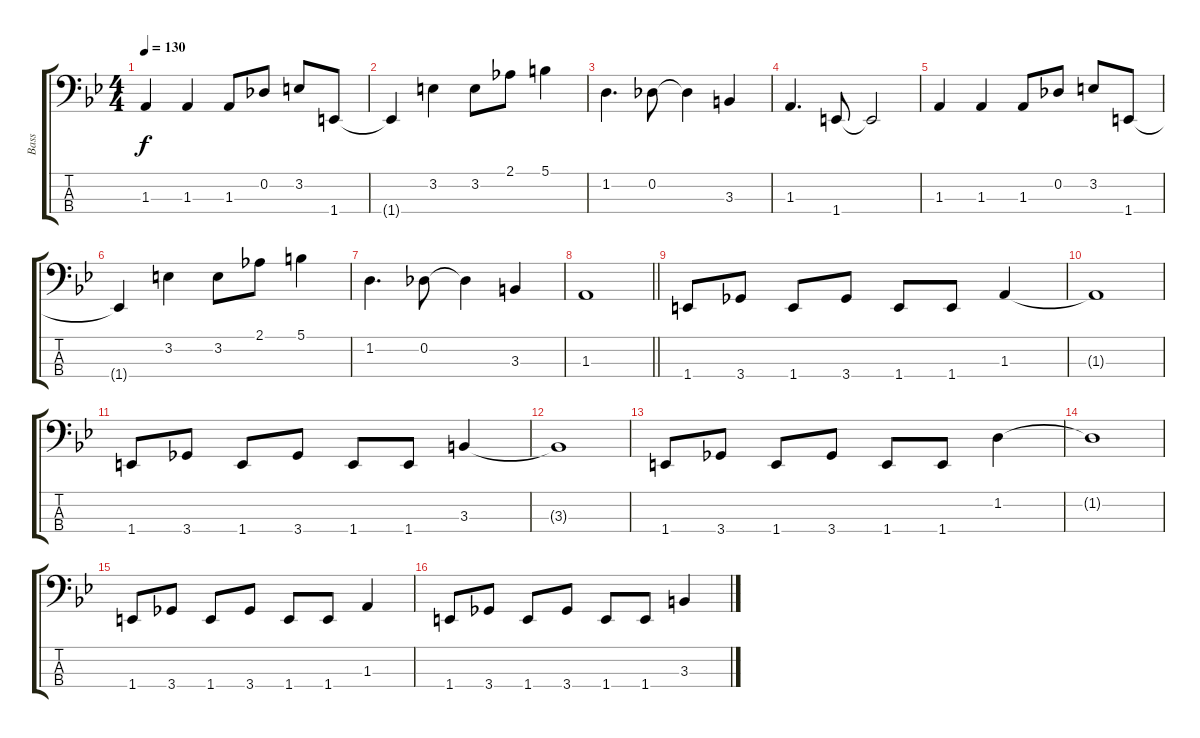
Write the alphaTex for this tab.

\track ("Bass" "Bass") {instrument electricbassfinger}
\staff {score tabs}
\tuning (Gb2 Db2 Ab1 Eb1) {hide}
\ts (4 4)
\tempo 130
\clef f4
\ks bb
1.3.4{dy f} 1.3.4 1.3.8 0.2.8 3.2.8 1.4.8 |
1.4{t}.4 3.2.4 3.2.8 2.1.8 5.1.4 |
1.2.4{d} 0.2.8 0.2{t}.4 3.3.4 |
1.3.4{d} 1.4.8 1.4{t}.2 |
1.3.4 1.3.4 1.3.8 0.2.8 3.2.8 1.4.8 |
1.4{t}.4 3.2.4 3.2.8 2.1.8 5.1.4 |
1.2.4{d} 0.2.8 0.2{t}.4 3.3.4 |
\barLineRight lightlight
1.3.1 |
\section ("" " ")
1.4.8 3.4.8 1.4.8 3.4.8 1.4.8 1.4.8 1.3.4 |
1.3{t}.1 |
1.4.8 3.4.8 1.4.8 3.4.8 1.4.8 1.4.8 3.3.4 |
3.3{t}.1 |
1.4.8 3.4.8 1.4.8 3.4.8 1.4.8 1.4.8 1.2.4 |
1.2{t}.1 |
1.4.8 3.4.8 1.4.8 3.4.8 1.4.8 1.4.8 1.3.4 |
1.4.8 3.4.8 1.4.8 3.4.8 1.4.8 1.4.8 3.3.4
